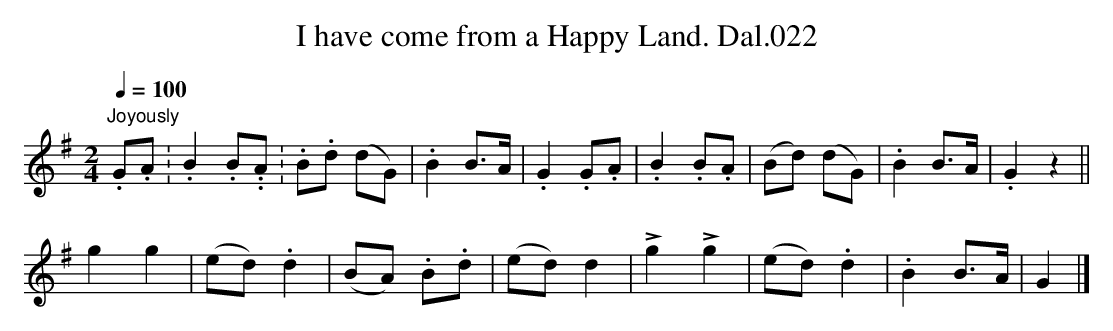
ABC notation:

X:1
T:I have come from a Happy Land. Dal.022
M:2/4
L:1/8
Q:1/4=100
K:G
"Joyously".G.A. | .B2 .B..A. | .B.d (dG) | .B2 B>A | .G2 .G.A | .B2 .B.A | (Bd) (dG) | .B2 B>A | .G2z2 ||
g2g2 |(ed) .d2 | (BA) .B.d | (ed) d2 | Lg2Lg2 | (ed).d2 | .B2 B>A | G2 |]
